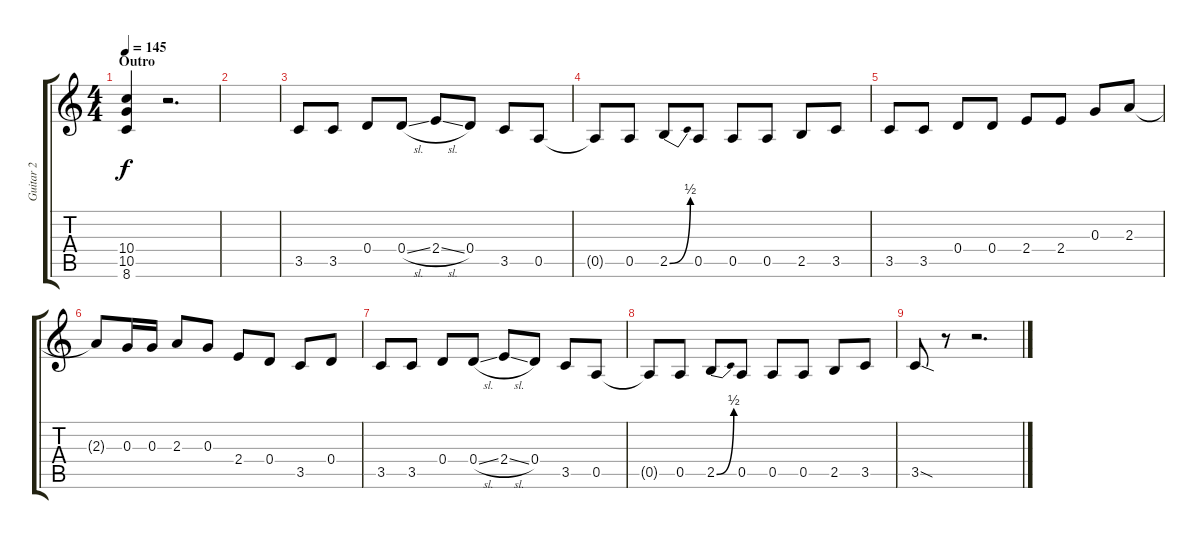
\track ("Guitar 2" "Guitar 2") {instrument overdrivenguitar}
\staff {score tabs}
\tuning (E4 B3 G3 D3 A2 E2) {hide}
\ts (4 4)
\section ("" "Outro")
\tempo 145
\clef g2
\ks c
(10.4 10.5 8.6).4{dy f} r.2{d} |
|
3.5.8 3.5.8 0.4.8 0.4{sl}.8 2.4{sl}.8 0.4.8 3.5.8 0.5.8 |
0.5{t}.8 0.5.8 2.5{be (bend 0 0 60 2)}.8 0.5.8 0.5.8 0.5.8 2.5.8 3.5.8 |
3.5.8 3.5.8 0.4.8 0.4.8 2.4.8 2.4.8 0.3.8 2.3.8 |
2.3{t}.8 0.3.16 0.3.16 2.3.8 0.3.8 2.4.8 0.4.8 3.5.8 0.4.8 |
3.5.8 3.5.8 0.4.8 0.4{sl}.8 2.4{sl}.8 0.4.8 3.5.8 0.5.8 |
0.5{t}.8 0.5.8 2.5{be (bend 0 0 60 2)}.8 0.5.8 0.5.8 0.5.8 2.5.8 3.5.8 |
3.5{sod}.8 r.8 r.2{d}
